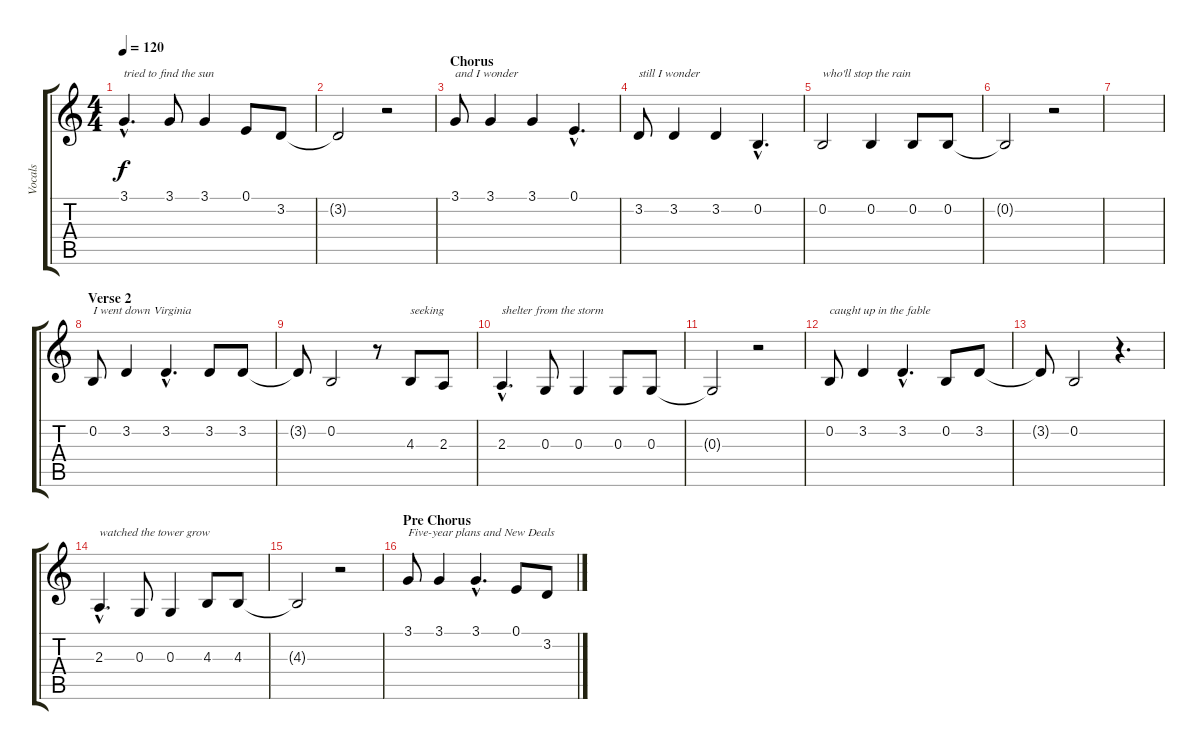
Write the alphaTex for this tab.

\track ("Vocals" "Vocals") {instrument englishhorn}
\staff {score tabs}
\tuning (E4 B3 G3 D3 A2 E2) {hide}
\ts (4 4)
\tempo 120
\clef g2
\ks c
3.1{hac}.4{d txt "tried to find the sun" dy f} 3.1.8 3.1.4 0.1.8 3.2.8 |
3.2{t}.2 r.2 |
\section ("" "Chorus")
3.1.8{txt "and I wonder"} 3.1.4 3.1.4 0.1{hac}.4{d} |
3.2.8{txt "still I wonder"} 3.2.4 3.2.4 0.2{hac}.4{d} |
0.2.2{txt "who'll stop the rain"} 0.2.4 0.2.8 0.2.8 |
0.2{t}.2 r.2 |
|
\section ("" "Verse 2")
0.2.8{txt "I went down Virginia"} 3.2.4 3.2{hac}.4{d} 3.2.8 3.2.8 |
3.2{t}.8 0.2.2 r.8 4.3.8{txt "seeking"} 2.3.8 |
2.3{hac}.4{d txt "shelter from the storm"} 0.3.8 0.3.4 0.3.8 0.3.8 |
0.3{t}.2 r.2 |
0.2.8{txt "caught up in the fable"} 3.2.4 3.2{hac}.4{d} 0.2.8 3.2.8 |
3.2{t}.8 0.2.2 r.4{d} |
2.3{hac}.4{d txt "watched the tower grow"} 0.3.8 0.3.4 4.3.8 4.3.8 |
4.3{t}.2 r.2 |
\section ("" "Pre Chorus")
3.1.8{txt "Five-year plans and New Deals"} 3.1.4 3.1{hac}.4{d} 0.1.8 3.2.8
